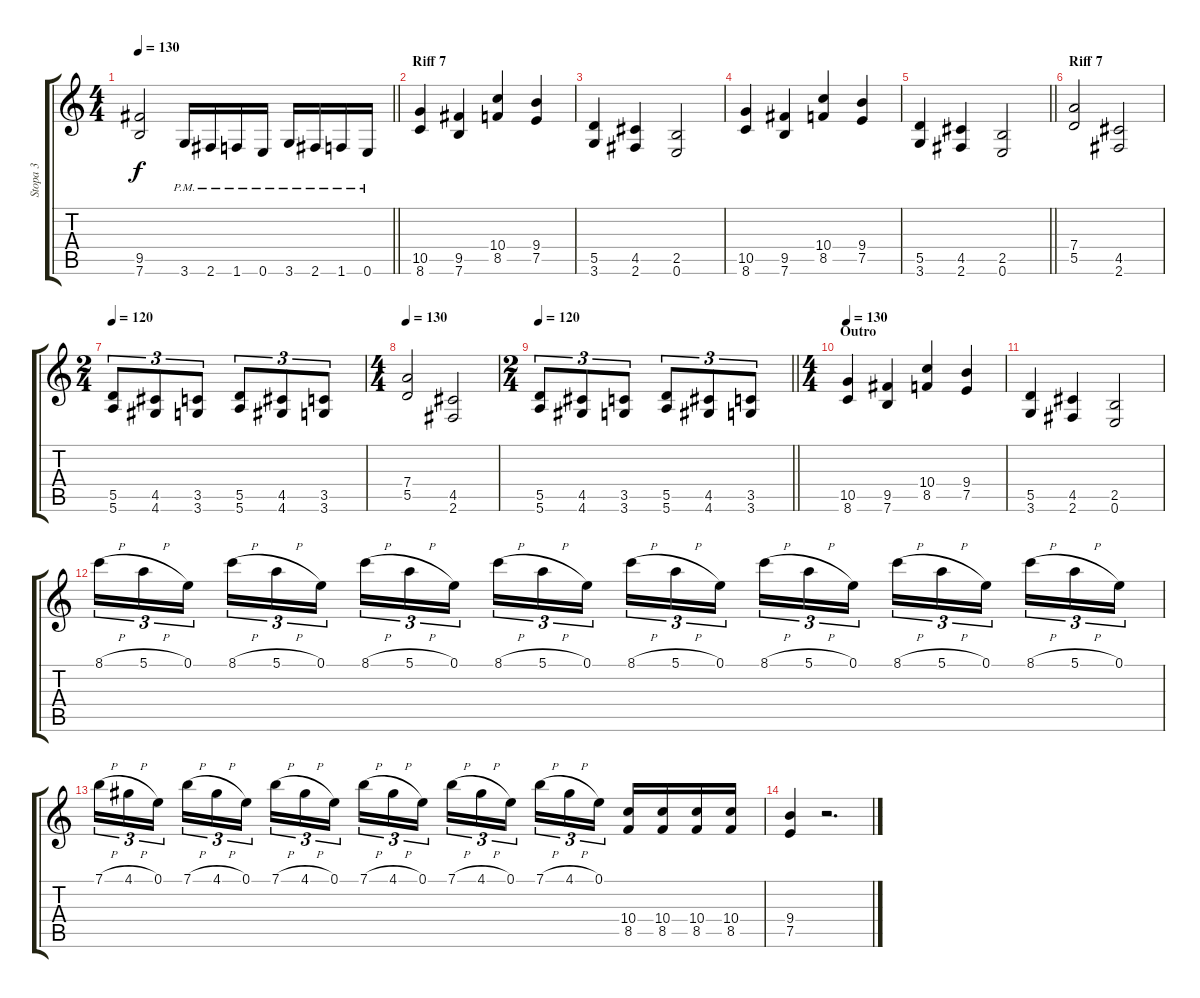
\track ("Stopa 3" "Stopa 3") {instrument distortionguitar}
\staff {score tabs}
\tuning (E4 B3 G3 D3 A2 E2) {hide}
\ts (4 4)
\tempo 130
\clef g2
\barLineRight lightlight
\ks c
(9.5 7.6).2{dy f} 3.6{pm}.16 2.6{pm}.16 1.6{pm}.16 0.6{pm}.16 3.6{pm}.16 2.6{pm}.16 1.6{pm}.16 0.6{pm}.16 |
\section ("" "Riff 7")
(10.5 8.6).4 (9.5 7.6).4 (10.4 8.5).4 (9.4 7.5).4 |
(5.5 3.6).4 (4.5 2.6).4 (2.5 0.6).2 |
(10.5 8.6).4 (9.5 7.6).4 (10.4 8.5).4 (9.4 7.5).4 |
\barLineRight lightlight
(5.5 3.6).4 (4.5 2.6).4 (2.5 0.6).2 |
\section ("" "Riff 7")
(7.4 5.5).2 (4.5 2.6).2 |
\ts (2 4)
\tempo 120
(5.5 5.6).8{tu (3 2)} (4.5 4.6).8{tu (3 2)} (3.5 3.6).8{tu (3 2)} (5.5 5.6).8{tu (3 2)} (4.5 4.6).8{tu (3 2)} (3.5 3.6).8{tu (3 2)} |
\ts (4 4)
\tempo 130
(7.4 5.5).2 (4.5 2.6).2 |
\ts (2 4)
\tempo 120
\barLineRight lightlight
(5.5 5.6).8{tu (3 2)} (4.5 4.6).8{tu (3 2)} (3.5 3.6).8{tu (3 2)} (5.5 5.6).8{tu (3 2)} (4.5 4.6).8{tu (3 2)} (3.5 3.6).8{tu (3 2)} |
\ts (4 4)
\section ("" "Outro")
\tempo 130
(10.5 8.6).4 (9.5 7.6).4 (10.4 8.5).4 (9.4 7.5).4 |
(5.5 3.6).4 (4.5 2.6).4 (2.5 0.6).2 |
8.1{h}.16{tu (3 2)} 5.1{h}.16{tu (3 2)} 0.1.16{tu (3 2) beam splitsecondary} 8.1{h}.16{tu (3 2)} 5.1{h}.16{tu (3 2)} 0.1.16{tu (3 2)} 8.1{h}.16{tu (3 2)} 5.1{h}.16{tu (3 2)} 0.1.16{tu (3 2) beam splitsecondary} 8.1{h}.16{tu (3 2)} 5.1{h}.16{tu (3 2)} 0.1.16{tu (3 2)} 8.1{h}.16{tu (3 2)} 5.1{h}.16{tu (3 2)} 0.1.16{tu (3 2) beam splitsecondary} 8.1{h}.16{tu (3 2)} 5.1{h}.16{tu (3 2)} 0.1.16{tu (3 2)} 8.1{h}.16{tu (3 2)} 5.1{h}.16{tu (3 2)} 0.1.16{tu (3 2) beam splitsecondary} 8.1{h}.16{tu (3 2)} 5.1{h}.16{tu (3 2)} 0.1.16{tu (3 2)} |
7.1{h}.16{tu (3 2)} 4.1{h}.16{tu (3 2)} 0.1.16{tu (3 2) beam splitsecondary} 7.1{h}.16{tu (3 2)} 4.1{h}.16{tu (3 2)} 0.1.16{tu (3 2)} 7.1{h}.16{tu (3 2)} 4.1{h}.16{tu (3 2)} 0.1.16{tu (3 2) beam splitsecondary} 7.1{h}.16{tu (3 2)} 4.1{h}.16{tu (3 2)} 0.1.16{tu (3 2)} 7.1{h}.16{tu (3 2)} 4.1{h}.16{tu (3 2)} 0.1.16{tu (3 2) beam splitsecondary} 7.1{h}.16{tu (3 2)} 4.1{h}.16{tu (3 2)} 0.1.16{tu (3 2)} (10.4 8.5).16 (10.4 8.5).16 (10.4 8.5).16 (10.4 8.5).16 |
(9.4 7.5).4 r.2{d}
